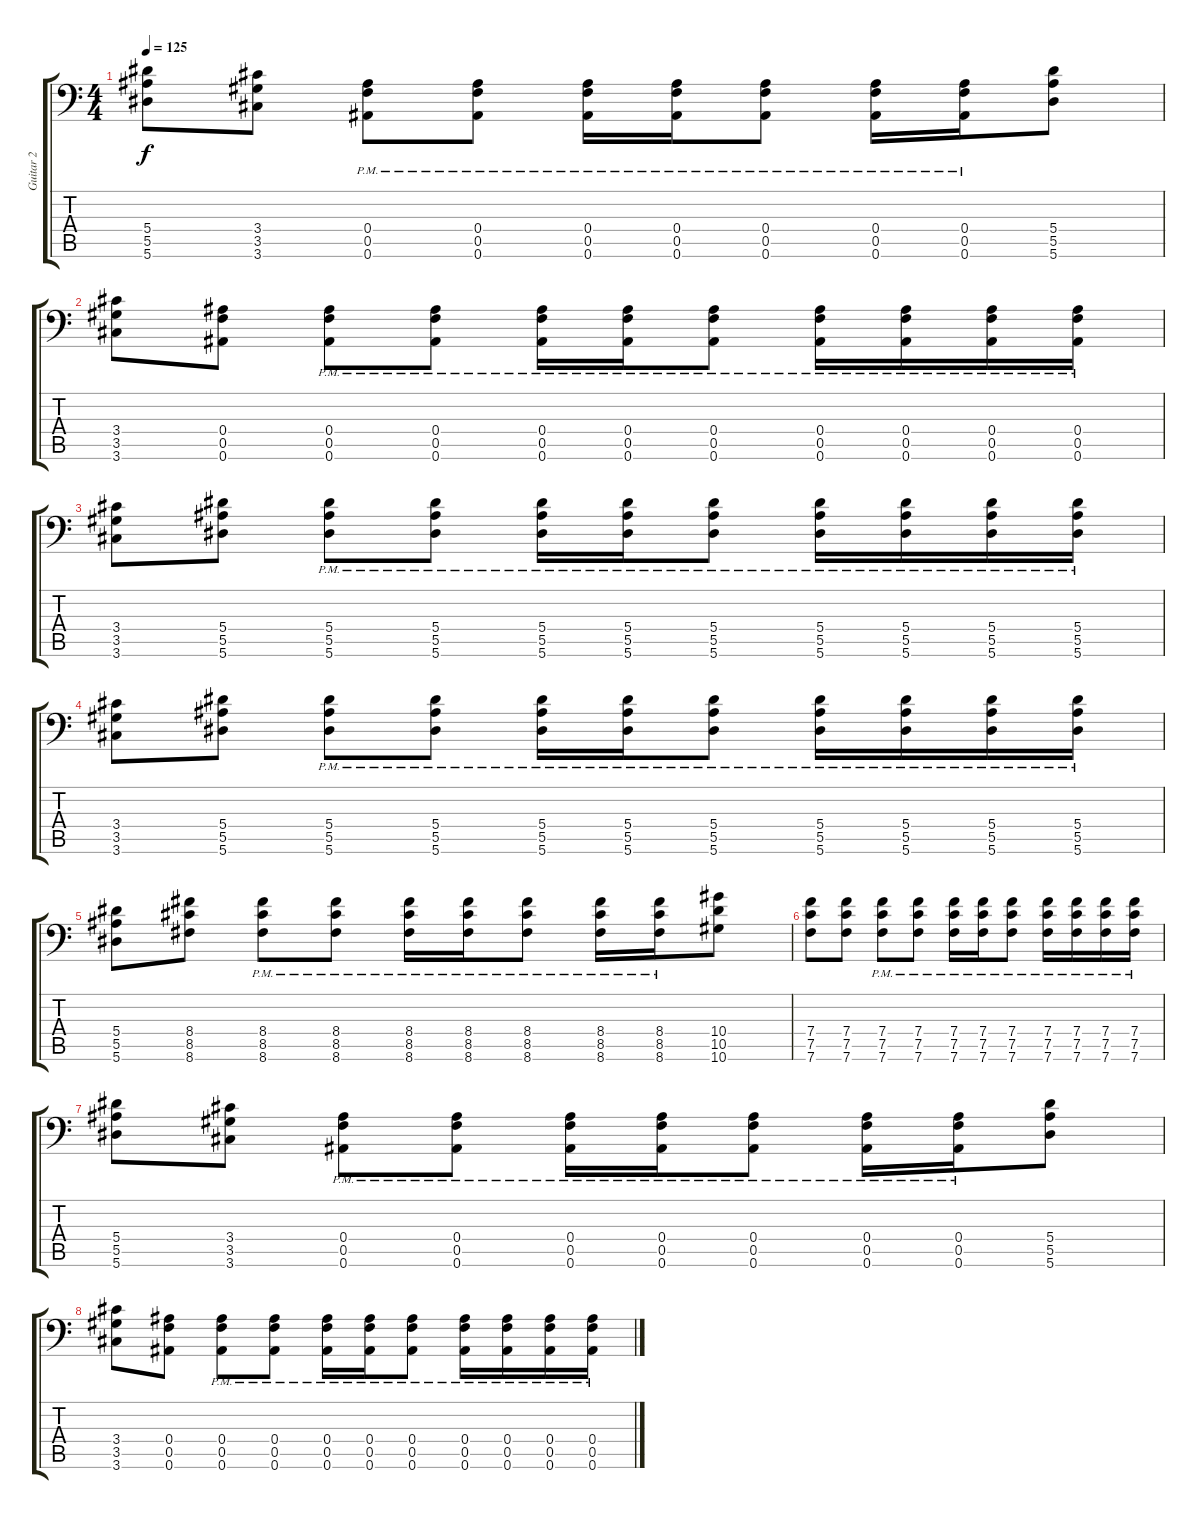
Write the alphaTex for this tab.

\track ("Guitar 2" "Guitar 2") {instrument overdrivenguitar}
\staff {score tabs}
\tuning (C4 G3 Eb3 Bb2 F2 Bb1) {hide}
\ts (4 4)
\tempo 125
\clef f4
\ks c
(5.4 5.5 5.6).8{dy f} (3.4 3.5 3.6).8 (0.4{pm} 0.5{pm} 0.6{pm}).8 (0.4{pm} 0.5{pm} 0.6{pm}).8 (0.4{pm} 0.5{pm} 0.6{pm}).16 (0.4{pm} 0.5{pm} 0.6{pm}).16 (0.4{pm} 0.5{pm} 0.6{pm}).8 (0.4{pm} 0.5 0.6{pm}).16 (0.4{pm} 0.5 0.6{pm}).16 (5.4 5.5 5.6).8 |
(3.4 3.5 3.6).8 (0.4 0.5 0.6).8 (0.4{pm} 0.5{pm} 0.6{pm}).8 (0.4{pm} 0.5{pm} 0.6{pm}).8 (0.4{pm} 0.5{pm} 0.6{pm}).16 (0.4{pm} 0.5{pm} 0.6{pm}).16 (0.4{pm} 0.5{pm} 0.6{pm}).8 (0.4{pm} 0.5{pm} 0.6{pm}).16 (0.4{pm} 0.5{pm} 0.6{pm}).16 (0.4{pm} 0.5{pm} 0.6{pm}).16 (0.4{pm} 0.5{pm} 0.6{pm}).16 |
(3.4 3.5 3.6).8 (5.4 5.5 5.6).8 (5.4{pm} 5.5{pm} 5.6{pm}).8 (5.4{pm} 5.5{pm} 5.6{pm}).8 (5.4{pm} 5.5{pm} 5.6{pm}).16 (5.4{pm} 5.5{pm} 5.6{pm}).16 (5.4{pm} 5.5{pm} 5.6{pm}).8 (5.4{pm} 5.5 5.6{pm}).16 (5.4{pm} 5.5 5.6{pm}).16 (5.4{pm} 5.5{pm} 5.6{pm}).16 (5.4{pm} 5.5{pm} 5.6{pm}).16 |
(3.4 3.5 3.6).8 (5.4 5.5 5.6).8 (5.4{pm} 5.5{pm} 5.6{pm}).8 (5.4{pm} 5.5{pm} 5.6{pm}).8 (5.4{pm} 5.5{pm} 5.6{pm}).16 (5.4{pm} 5.5{pm} 5.6{pm}).16 (5.4{pm} 5.5{pm} 5.6{pm}).8 (5.4{pm} 5.5 5.6{pm}).16 (5.4{pm} 5.5 5.6{pm}).16 (5.4{pm} 5.5{pm} 5.6{pm}).16 (5.4{pm} 5.5{pm} 5.6{pm}).16 |
(5.4 5.5 5.6).8 (8.4 8.5 8.6).8 (8.4{pm} 8.5{pm} 8.6{pm}).8 (8.4{pm} 8.5{pm} 8.6{pm}).8 (8.4{pm} 8.5{pm} 8.6{pm}).16 (8.4{pm} 8.5{pm} 8.6{pm}).16 (8.4{pm} 8.5{pm} 8.6{pm}).8 (8.4{pm} 8.5 8.6{pm}).16 (8.4{pm} 8.5 8.6{pm}).16 (10.4 10.5 10.6).8 |
(7.4 7.5 7.6).8 (7.4 7.5 7.6).8 (7.4{pm} 7.5{pm} 7.6{pm}).8 (7.4{pm} 7.5{pm} 7.6{pm}).8 (7.4{pm} 7.5{pm} 7.6{pm}).16 (7.4{pm} 7.5{pm} 7.6{pm}).16 (7.4{pm} 7.5{pm} 7.6{pm}).8 (7.4{pm} 7.5{pm} 7.6{pm}).16 (7.4{pm} 7.5{pm} 7.6{pm}).16 (7.4{pm} 7.5{pm} 7.6{pm}).16 (7.4{pm} 7.5{pm} 7.6{pm}).16 |
(5.4 5.5 5.6).8 (3.4 3.5 3.6).8 (0.4{pm} 0.5{pm} 0.6{pm}).8 (0.4{pm} 0.5{pm} 0.6{pm}).8 (0.4{pm} 0.5{pm} 0.6{pm}).16 (0.4{pm} 0.5{pm} 0.6{pm}).16 (0.4{pm} 0.5{pm} 0.6{pm}).8 (0.4{pm} 0.5 0.6{pm}).16 (0.4{pm} 0.5 0.6{pm}).16 (5.4 5.5 5.6).8 |
(3.4 3.5 3.6).8 (0.4 0.5 0.6).8 (0.4{pm} 0.5{pm} 0.6{pm}).8 (0.4{pm} 0.5{pm} 0.6{pm}).8 (0.4{pm} 0.5{pm} 0.6{pm}).16 (0.4{pm} 0.5{pm} 0.6{pm}).16 (0.4{pm} 0.5{pm} 0.6{pm}).8 (0.4{pm} 0.5{pm} 0.6{pm}).16 (0.4{pm} 0.5{pm} 0.6{pm}).16 (0.4{pm} 0.5{pm} 0.6{pm}).16 (0.4{pm} 0.5{pm} 0.6{pm}).16
